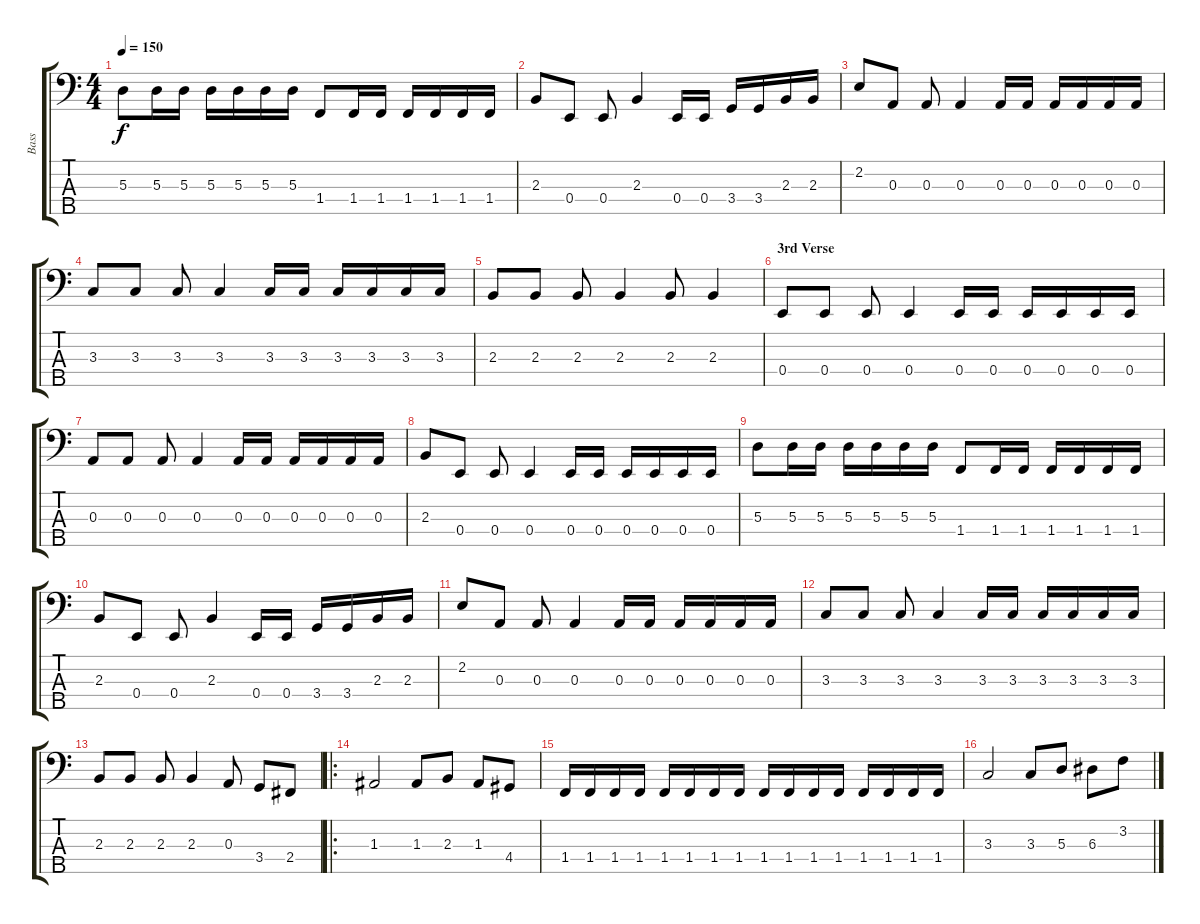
\track ("Bass" "Bass") {instrument electricbassfinger}
\staff {score tabs}
\tuning (G2 D2 A1 E1 B0) {hide}
\ts (4 4)
\tempo 150
\clef f4
\ks c
5.3.8{dy f} 5.3.16 5.3.16 5.3.16 5.3.16 5.3.16 5.3.16 1.4.8 1.4.16 1.4.16 1.4.16 1.4.16 1.4.16 1.4.16 |
2.3.8 0.4.8 0.4.8 2.3.4 0.4.16 0.4.16 3.4.16 3.4.16 2.3.16 2.3.16 |
2.2.8 0.3.8 0.3.8 0.3.4 0.3.16 0.3.16 0.3.16 0.3.16 0.3.16 0.3.16 |
3.3.8 3.3.8 3.3.8 3.3.4 3.3.16 3.3.16 3.3.16 3.3.16 3.3.16 3.3.16 |
2.3.8 2.3.8 2.3.8 2.3.4 2.3.8 2.3.4 |
\section ("" "3rd Verse")
0.4.8 0.4.8 0.4.8 0.4.4 0.4.16 0.4.16 0.4.16 0.4.16 0.4.16 0.4.16 |
0.3.8 0.3.8 0.3.8 0.3.4 0.3.16 0.3.16 0.3.16 0.3.16 0.3.16 0.3.16 |
2.3.8 0.4.8 0.4.8 0.4.4 0.4.16 0.4.16 0.4.16 0.4.16 0.4.16 0.4.16 |
5.3.8 5.3.16 5.3.16 5.3.16 5.3.16 5.3.16 5.3.16 1.4.8 1.4.16 1.4.16 1.4.16 1.4.16 1.4.16 1.4.16 |
2.3.8 0.4.8 0.4.8 2.3.4 0.4.16 0.4.16 3.4.16 3.4.16 2.3.16 2.3.16 |
2.2.8 0.3.8 0.3.8 0.3.4 0.3.16 0.3.16 0.3.16 0.3.16 0.3.16 0.3.16 |
3.3.8 3.3.8 3.3.8 3.3.4 3.3.16 3.3.16 3.3.16 3.3.16 3.3.16 3.3.16 |
2.3.8 2.3.8 2.3.8 2.3.4 0.3.8 3.4.8 2.4.8 |
\ro
1.3.2 1.3.8 2.3.8 1.3.8 4.4.8 |
1.4.16 1.4.16 1.4.16 1.4.16 1.4.16 1.4.16 1.4.16 1.4.16 1.4.16 1.4.16 1.4.16 1.4.16 1.4.16 1.4.16 1.4.16 1.4.16 |
3.3.2 3.3.8 5.3.8 6.3.8 3.2.8
